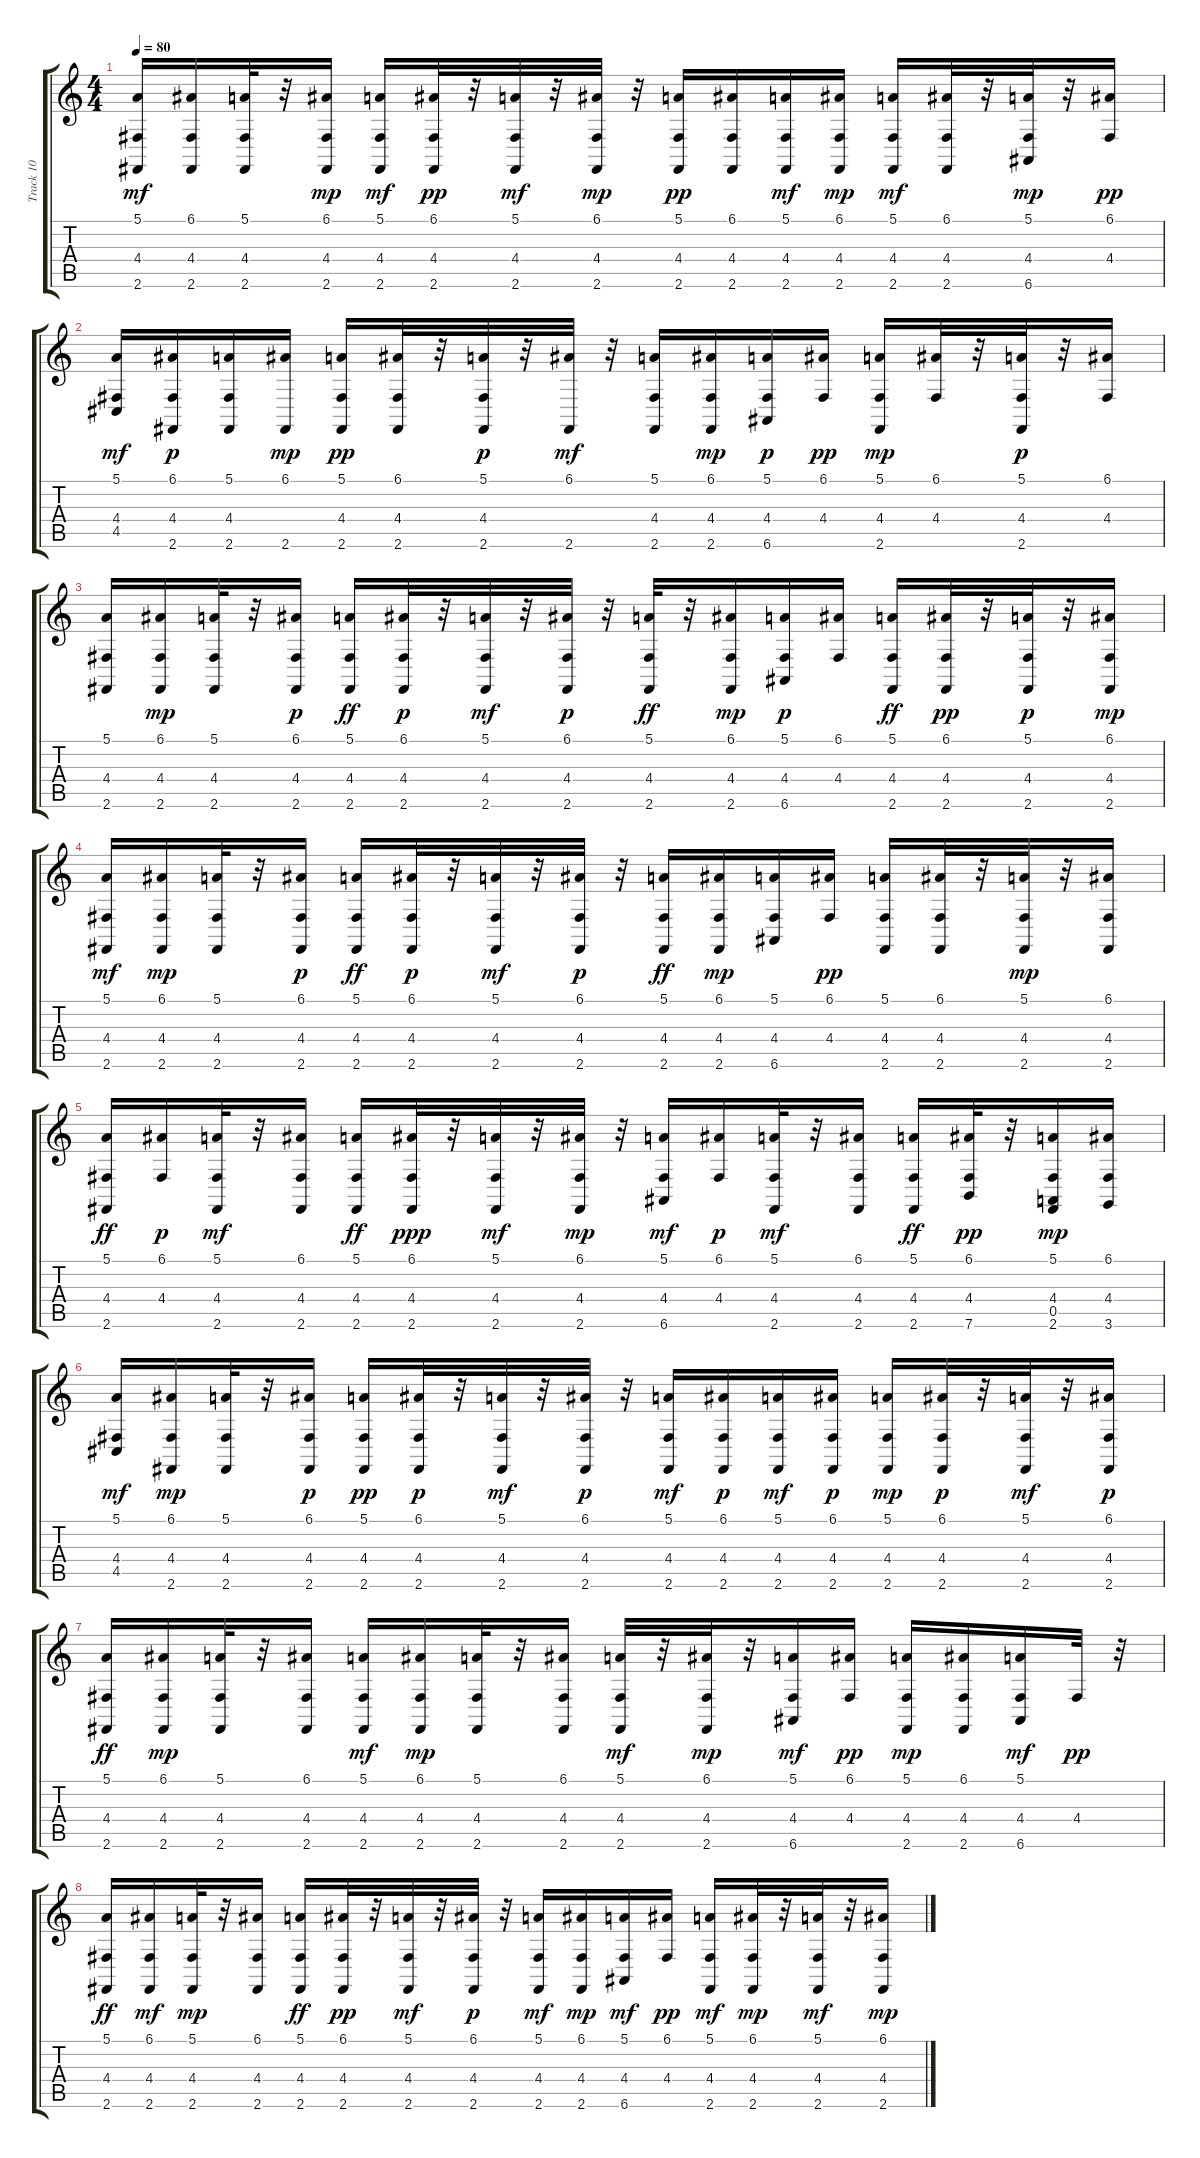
\track ("Track 10" "Track 10") {instrument acousticgrandpiano}
\staff {score tabs}
\tuning (E4 B3 G3 D3 A2 E2) {hide}
\ts (4 4)
\tempo 80
\clef g2
\ks c
(5.1 4.4 2.6).16{dy mf} (6.1 4.4 2.6).16 (5.1 4.4 2.6).32 r.32 (6.1 4.4 2.6).16{dy mp} (5.1 4.4 2.6).16{dy mf} (6.1 4.4 2.6).32{dy pp} r.32 (5.1 4.4 2.6).32{dy mf} r.32 (6.1 4.4 2.6).32{dy mp} r.32 (5.1 4.4 2.6).16{dy pp} (6.1 4.4 2.6).16 (5.1 4.4 2.6).16{dy mf} (6.1 4.4 2.6).16{dy mp} (5.1 4.4 2.6).16{dy mf} (6.1 4.4 2.6).32 r.32 (5.1 4.4 6.6).32{dy mp} r.32 (6.1 4.4).16{dy pp} |
(5.1 4.4 4.5).16{dy mf} (6.1 4.4 2.6).16{dy p} (5.1 4.4 2.6).16 (6.1 2.6).16{dy mp} (5.1 4.4 2.6).16{dy pp} (6.1 4.4 2.6).32 r.32 (5.1 4.4 2.6).32{dy p} r.32 (6.1 2.6).32{dy mf} r.32 (5.1 4.4 2.6).16 (6.1 4.4 2.6).16{dy mp} (5.1 4.4 6.6).16{dy p} (6.1 4.4).16{dy pp} (5.1 4.4 2.6).16{dy mp} (6.1 4.4).32 r.32 (5.1 4.4 2.6).32{dy p} r.32 (6.1 4.4).16 |
(5.1 4.4 2.6).16 (6.1 4.4 2.6).16{dy mp} (5.1 4.4 2.6).32 r.32 (6.1 4.4 2.6).16{dy p} (5.1 4.4 2.6).16{dy ff} (6.1 4.4 2.6).32{dy p} r.32 (5.1 4.4 2.6).32{dy mf} r.32 (6.1 4.4 2.6).32{dy p} r.32 (5.1 4.4 2.6).32{dy ff} r.32 (6.1 4.4 2.6).16{dy mp} (5.1 4.4 6.6).16{dy p} (6.1 4.4).16 (5.1 4.4 2.6).16{dy ff} (6.1 4.4 2.6).32{dy pp} r.32 (5.1 4.4 2.6).32{dy p} r.32 (6.1 4.4 2.6).16{dy mp} |
(5.1 4.4 2.6).16{dy mf} (6.1 4.4 2.6).16{dy mp} (5.1 4.4 2.6).32 r.32 (6.1 4.4 2.6).16{dy p} (5.1 4.4 2.6).16{dy ff} (6.1 4.4 2.6).32{dy p} r.32 (5.1 4.4 2.6).32{dy mf} r.32 (6.1 4.4 2.6).32{dy p} r.32 (5.1 4.4 2.6).16{dy ff} (6.1 4.4 2.6).16{dy mp} (5.1 4.4 6.6).16 (6.1 4.4).16{dy pp} (5.1 4.4 2.6).16 (6.1 4.4 2.6).32 r.32 (5.1 4.4 2.6).32{dy mp} r.32 (6.1 4.4 2.6).16 |
(5.1 4.4 2.6).16{dy ff} (6.1 4.4).16{dy p} (5.1 4.4 2.6).32{dy mf} r.32 (6.1 4.4 2.6).16 (5.1 4.4 2.6).16{dy ff} (6.1 4.4 2.6).32{dy ppp} r.32 (5.1 4.4 2.6).32{dy mf} r.32 (6.1 4.4 2.6).32{dy mp} r.32 (5.1 4.4 6.6).16{dy mf} (6.1 4.4).16{dy p} (5.1 4.4 2.6).32{dy mf} r.32 (6.1 4.4 2.6).16 (5.1 4.4 2.6).16{dy ff} (6.1 4.4 7.6).32{dy pp} r.32 (5.1 4.4 0.5 2.6).16{dy mp} (6.1 4.4 3.6).16 |
(5.1 4.4 4.5).16{dy mf} (6.1 4.4 2.6).16{dy mp} (5.1 4.4 2.6).32 r.32 (6.1 4.4 2.6).16{dy p} (5.1 4.4 2.6).16{dy pp} (6.1 4.4 2.6).32{dy p} r.32 (5.1 4.4 2.6).32{dy mf} r.32 (6.1 4.4 2.6).32{dy p} r.32 (5.1 4.4 2.6).16{dy mf} (6.1 4.4 2.6).16{dy p} (5.1 4.4 2.6).16{dy mf} (6.1 4.4 2.6).16{dy p} (5.1 4.4 2.6).16{dy mp} (6.1 4.4 2.6).32{dy p} r.32 (5.1 4.4 2.6).32{dy mf} r.32 (6.1 4.4 2.6).16{dy p} |
(5.1 4.4 2.6).16{dy ff} (6.1 4.4 2.6).16{dy mp} (5.1 4.4 2.6).32 r.32 (6.1 4.4 2.6).16 (5.1 4.4 2.6).16{dy mf} (6.1 4.4 2.6).16{dy mp} (5.1 4.4 2.6).32 r.32 (6.1 4.4 2.6).16 (5.1 4.4 2.6).32{dy mf} r.32 (6.1 4.4 2.6).32{dy mp} r.32 (5.1 4.4 6.6).16{dy mf} (6.1 4.4).16{dy pp} (5.1 4.4 2.6).16{dy mp} (6.1 4.4 2.6).16 (5.1 4.4 6.6).16{dy mf} 4.4.32{dy pp} r.32 |
(5.1 4.4 2.6).16{dy ff} (6.1 4.4 2.6).16{dy mf} (5.1 4.4 2.6).32{dy mp} r.32 (6.1 4.4 2.6).16 (5.1 4.4 2.6).16{dy ff} (6.1 4.4 2.6).32{dy pp} r.32 (5.1 4.4 2.6).32{dy mf} r.32 (6.1 4.4 2.6).32{dy p} r.32 (5.1 4.4 2.6).16{dy mf} (6.1 4.4 2.6).16{dy mp} (5.1 4.4 6.6).16{dy mf} (6.1 4.4).16{dy pp} (5.1 4.4 2.6).16{dy mf} (6.1 4.4 2.6).32{dy mp} r.32 (5.1 4.4 2.6).32{dy mf} r.32 (6.1 4.4 2.6).16{dy mp}
